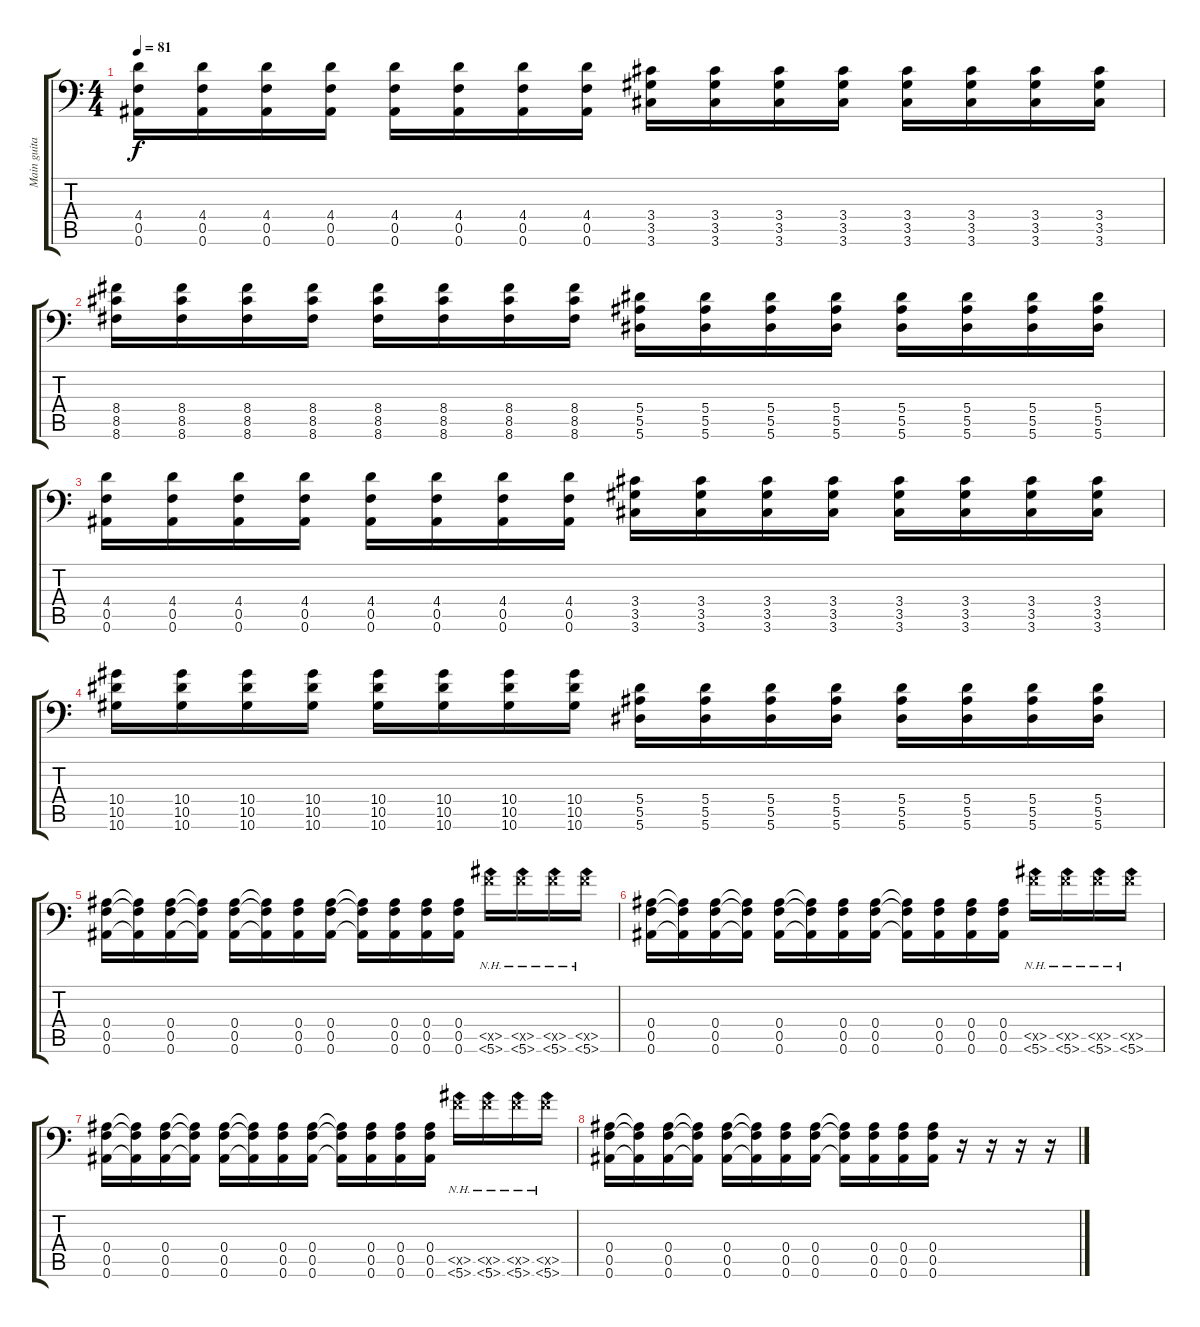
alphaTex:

\track ("Main guitar (Brad Delson)" "Main guita") {instrument distortionguitar}
\staff {score tabs}
\tuning (C4 G3 Eb3 Bb2 F2 Bb1) {hide}
\ts (4 4)
\tempo 81
\clef f4
\ks c
(4.4 0.5 0.6).16{dy f} (4.4 0.5 0.6).16 (4.4 0.5 0.6).16 (4.4 0.5 0.6).16 (4.4 0.5 0.6).16 (4.4 0.5 0.6).16 (4.4 0.5 0.6).16 (4.4 0.5 0.6).16 (3.4 3.5 3.6).16 (3.4 3.5 3.6).16 (3.4 3.5 3.6).16 (3.4 3.5 3.6).16 (3.4 3.5 3.6).16 (3.4 3.5 3.6).16 (3.4 3.5 3.6).16 (3.4 3.5 3.6).16 |
(8.4 8.5 8.6).16 (8.4 8.5 8.6).16 (8.4 8.5 8.6).16 (8.4 8.5 8.6).16 (8.4 8.5 8.6).16 (8.4 8.5 8.6).16 (8.4 8.5 8.6).16 (8.4 8.5 8.6).16 (5.4 5.5 5.6).16 (5.4 5.5 5.6).16 (5.4 5.5 5.6).16 (5.4 5.5 5.6).16 (5.4 5.5 5.6).16 (5.4 5.5 5.6).16 (5.4 5.5 5.6).16 (5.4 5.5 5.6).16 |
(4.4 0.5 0.6).16 (4.4 0.5 0.6).16 (4.4 0.5 0.6).16 (4.4 0.5 0.6).16 (4.4 0.5 0.6).16 (4.4 0.5 0.6).16 (4.4 0.5 0.6).16 (4.4 0.5 0.6).16 (3.4 3.5 3.6).16 (3.4 3.5 3.6).16 (3.4 3.5 3.6).16 (3.4 3.5 3.6).16 (3.4 3.5 3.6).16 (3.4 3.5 3.6).16 (3.4 3.5 3.6).16 (3.4 3.5 3.6).16 |
(10.4 10.5 10.6).16 (10.4 10.5 10.6).16 (10.4 10.5 10.6).16 (10.4 10.5 10.6).16 (10.4 10.5 10.6).16 (10.4 10.5 10.6).16 (10.4 10.5 10.6).16 (10.4 10.5 10.6).16 (5.4 5.5 5.6).16 (5.4 5.5 5.6).16 (5.4 5.5 5.6).16 (5.4 5.5 5.6).16 (5.4 5.5 5.6).16 (5.4 5.5 5.6).16 (5.4 5.5 5.6).16 (5.4 5.5 5.6).16 |
(0.4 0.5 0.6).16 (0.4{t} 0.5{t} 0.6{t}).16 (0.4 0.5 0.6).16 (0.4{t} 0.5{t} 0.6{t}).16 (0.4 0.5 0.6).16 (0.4{t} 0.5{t} 0.6{t}).16 (0.4 0.5 0.6).16 (0.4 0.5 0.6).16 (0.4{t} 0.5{t} 0.6{t}).16 (0.4 0.5 0.6).16 (0.4 0.5 0.6).16 (0.4 0.5 0.6).16 (0.5{nh x} 5.6{nh}).16 (0.5{nh x} 5.6{nh}).16 (0.5{nh x} 5.6{nh}).16 (0.5{nh x} 5.6{nh}).16 |
(0.4 0.5 0.6).16 (0.4{t} 0.5{t} 0.6{t}).16 (0.4 0.5 0.6).16 (0.4{t} 0.5{t} 0.6{t}).16 (0.4 0.5 0.6).16 (0.4{t} 0.5{t} 0.6{t}).16 (0.4 0.5 0.6).16 (0.4 0.5 0.6).16 (0.4{t} 0.5{t} 0.6{t}).16 (0.4 0.5 0.6).16 (0.4 0.5 0.6).16 (0.4 0.5 0.6).16 (0.5{nh x} 5.6{nh}).16 (0.5{nh x} 5.6{nh}).16 (0.5{nh x} 5.6{nh}).16 (0.5{nh x} 5.6{nh}).16 |
(0.4 0.5 0.6).16 (0.4{t} 0.5{t} 0.6{t}).16 (0.4 0.5 0.6).16 (0.4{t} 0.5{t} 0.6{t}).16 (0.4 0.5 0.6).16 (0.4{t} 0.5{t} 0.6{t}).16 (0.4 0.5 0.6).16 (0.4 0.5 0.6).16 (0.4{t} 0.5{t} 0.6{t}).16 (0.4 0.5 0.6).16 (0.4 0.5 0.6).16 (0.4 0.5 0.6).16 (0.5{nh x} 5.6{nh}).16 (0.5{nh x} 5.6{nh}).16 (0.5{nh x} 5.6{nh}).16 (0.5{nh x} 5.6{nh}).16 |
(0.4 0.5 0.6).16 (0.4{t} 0.5{t} 0.6{t}).16 (0.4 0.5 0.6).16 (0.4{t} 0.5{t} 0.6{t}).16 (0.4 0.5 0.6).16 (0.4{t} 0.5{t} 0.6{t}).16 (0.4 0.5 0.6).16 (0.4 0.5 0.6).16 (0.4{t} 0.5{t} 0.6{t}).16 (0.4 0.5 0.6).16 (0.4 0.5 0.6).16 (0.4 0.5 0.6).16 r.16 r.16 r.16 r.16
